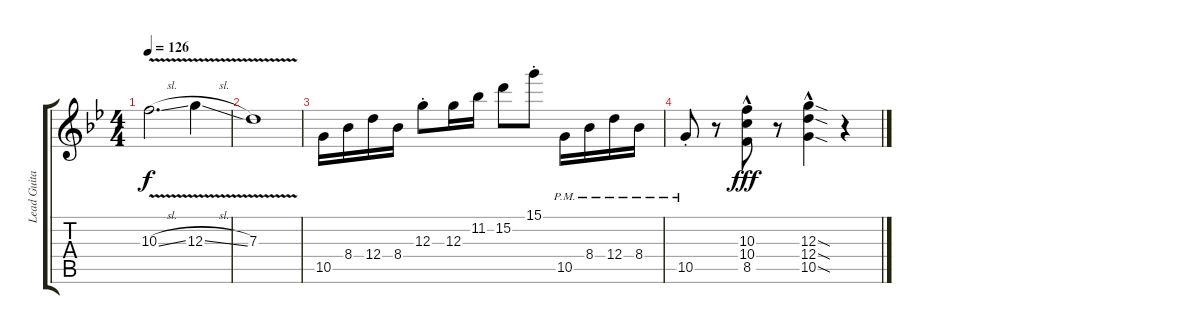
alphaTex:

\track ("Lead Guitar : Open E" "Lead Guita") {instrument overdrivenguitar}
\staff {score tabs}
\tuning (E4 B3 G3 D3 A2 E2) {hide}
\ts (4 4)
\tempo 126
\clef g2
\ks gminor
10.3{v sl}.2{d dy f} 12.3{v sl}.4 |
7.3{v}.1 |
10.5.16 8.4.16 12.4.16 8.4.16 12.3{st}.8 12.3.16 11.2.16 15.2.8 15.1{st}.8 10.5{pm}.16 8.4{pm}.16 12.4{pm}.16 8.4{pm}.16 |
10.5{pm st}.8 r.8 (10.3{hac} 10.4{hac} 8.5{hac}).8{dy fff} r.8 (12.3{sod hac} 12.4{sod hac} 10.5{sod hac}).4 r.4
